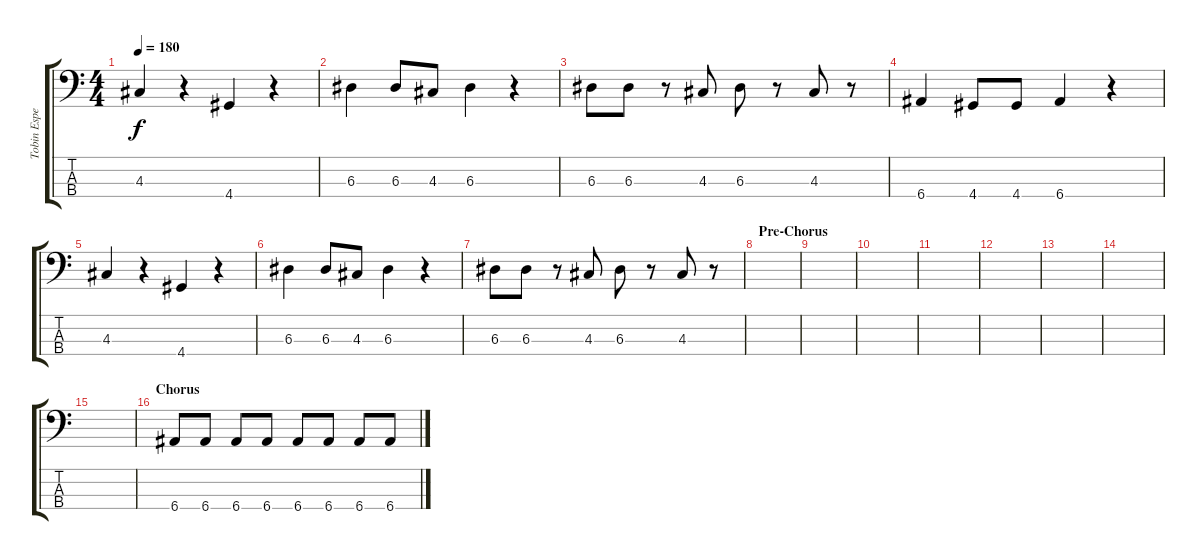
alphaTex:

\track ("Tobin Esperance" "Tobin Espe") {instrument electricbassfinger}
\staff {score tabs}
\tuning (G2 D2 A1 E1) {hide}
\ts (4 4)
\tempo 180
\clef f4
\ks c
4.3.4{dy f} r.4 4.4.4 r.4 |
6.3.4 6.3.8 4.3.8 6.3.4 r.4 |
6.3.8 6.3.8 r.8 4.3.8 6.3.8 r.8 4.3.8 r.8 |
6.4.4 4.4.8 4.4.8 6.4.4 r.4 |
4.3.4 r.4 4.4.4 r.4 |
6.3.4 6.3.8 4.3.8 6.3.4 r.4 |
6.3.8 6.3.8 r.8 4.3.8 6.3.8 r.8 4.3.8 r.8 |
\section ("" "Pre-Chorus")
|
|
|
|
|
|
|
|
\section ("" "Chorus")
6.4.8 6.4.8 6.4.8 6.4.8 6.4.8 6.4.8 6.4.8 6.4.8
